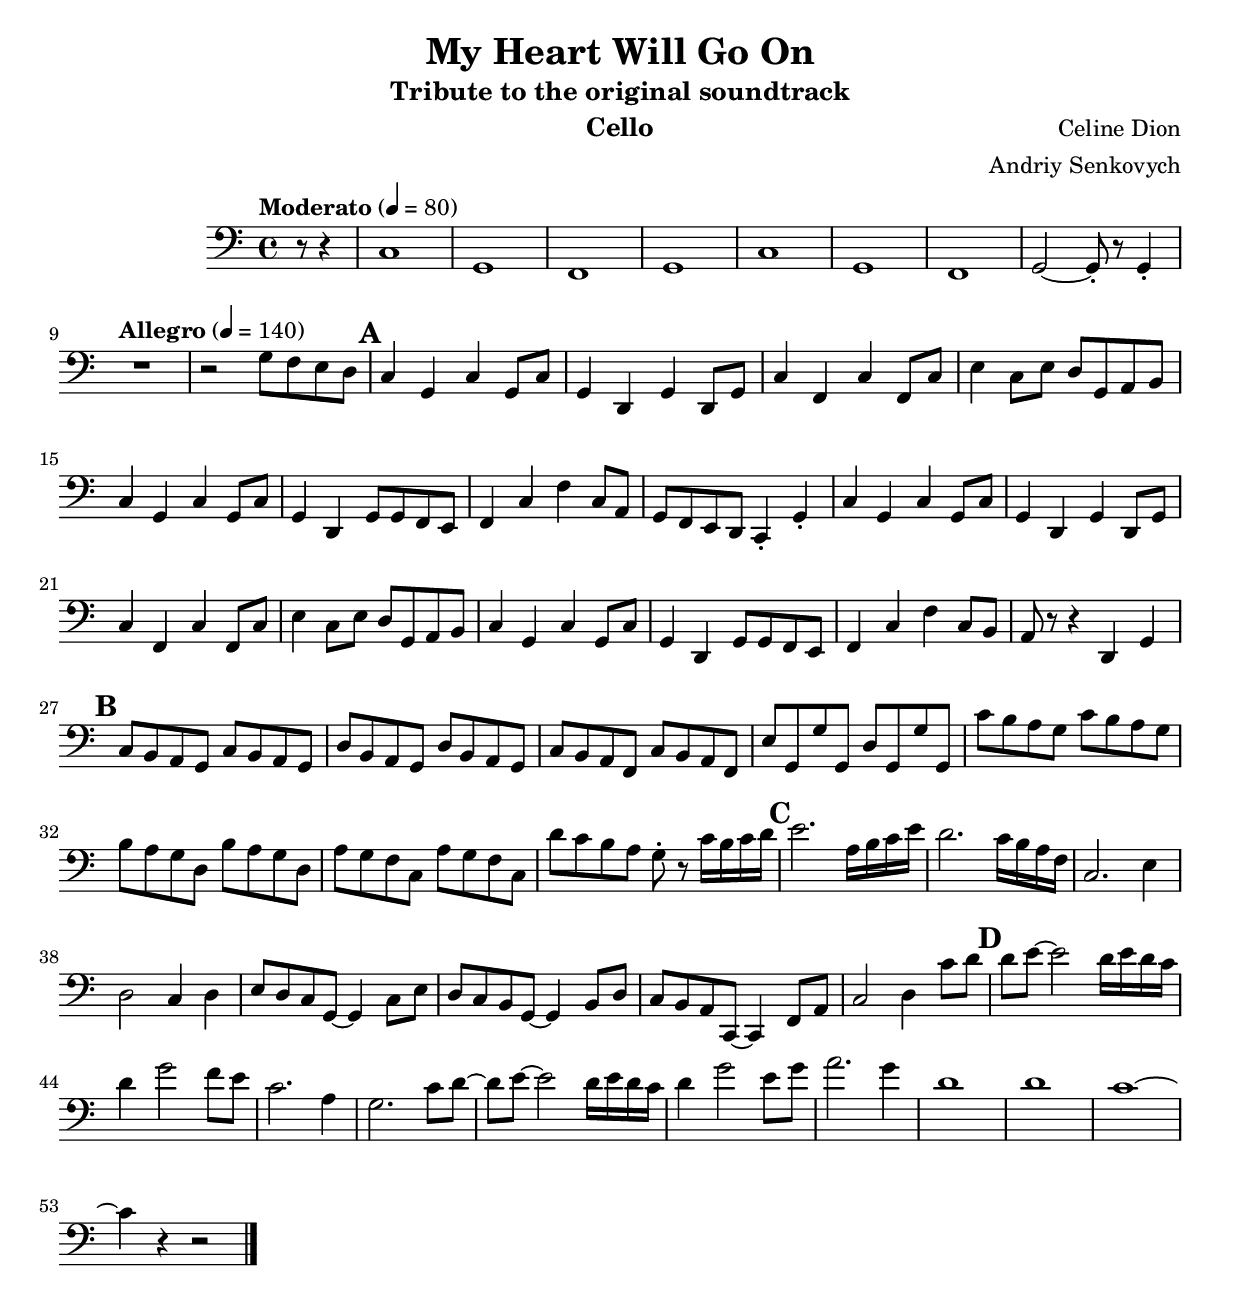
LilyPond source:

\version "2.10.0"
\include "deutsch.ly"
\header {
	composer = "Celine Dion"
	subtitle = "Tribute to the original soundtrack"
	title = "My Heart Will Go On"
	subsubtitle = ""
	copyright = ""
	arranger = "Andriy Senkovych"
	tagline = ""
}

\include "src/settings.ly"
cello = \relative c {
  \defaultKey
  \defaultTime
  \clef bass
  \aTempo
  \set Score.skipBars = ##t
  \override Glissando #'style = #'trill
  
  \partial 4. r8 r4
  c1
  g1
  f1
  g1
  c1
  g1
  f1
  g2~ g8-. r8 g4-.

  \bTempo
  R1
  r2 g'8 f e d 

  \tag #'part {\mark \default}

  c4 g c g8 c
  g4 d g d8 g
  c4 f, c' f,8 c'
  e4 c8 e d8 g, a h

  c4 g c g8 c
  g4 d g8 g f e
  f4 c' f c8 a
  g8 f e d c4-. g'-.

  c4 g c g8 c
  g4 d g d8 g
  c4 f, c' f,8 c'
  e4 c8 e d8 g, a h

  c4 g c g8 c
  g4 d g8 g f e
  f4 c' f c8 h
  a8 r8 r4 d,4 g

  \tag #'part {\mark \default}

  c8 h a g c h a g
  d' h a g d' h a g
  c h a f c' h a f
  e' g, g' g, d' g, g' g,

  c'8 h a g c h a g
  h a g d h' a g d
  a' g f c a' g f c
  d' c h a g8-. r8 c16 h c d

  \tag #'part {\mark \default}

  e2. a,16 h c e
  d2. c16 h a f
  c2. e4
  d2 c4 d

  e8 d c g~ g4 c8 e
  d8 c h g~ g4 h8 d
  c8 h a c,~c4 f8 a
  c2 d4 c'8 d

  \tag #'part {\mark \default}

  d8 e8~ e2 d16 e d c
  d4 g2 f8 e
  c2. a4
  g2. c8 d~

  d8 e8~ e2 d16 e d c
  d4 g2 e8 g
  a2. g4
  d1
  d1
  c1~
  c4 r4 r2

  \bar "|."
}


\header {
    instrument = "Cello"
}

\score {
  \new Score {
  \set Score.markFormatter = #format-mark-box-numbers
  <<
    \new Staff <<
      \set Staff.midiInstrument = "cello"
      \removeWithTag #'score \cello
    >>
  >>
  }
  \layout {
    \include "src/layout.ly"
  }
  \midi{}
}
\paper {
  indent = 25
}
